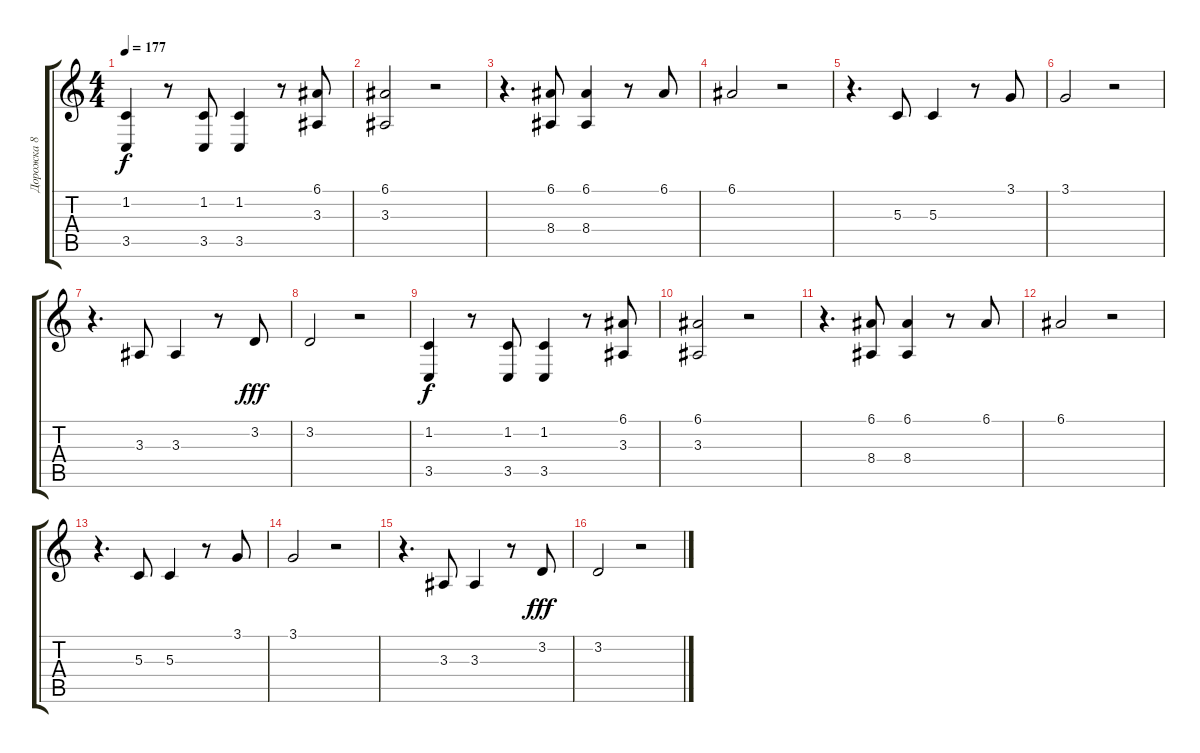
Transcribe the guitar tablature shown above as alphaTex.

\track ("Дорожка 8" "Дорожка 8") {instrument harpsichord}
\staff {score tabs}
\tuning (E4 B3 G3 D3 A2 E2) {hide}
\ts (4 4)
\tempo 177
\clef g2
\ks c
(1.2 3.5).4{dy f} r.8 (1.2 3.5).8 (1.2 3.5).4 r.8 (6.1 3.3).8 |
(6.1 3.3).2 r.2 |
r.4{d} (6.1 8.4).8 (6.1 8.4).4 r.8 6.1.8 |
6.1.2 r.2 |
r.4{d} 5.3.8 5.3.4 r.8 3.1.8 |
3.1.2 r.2 |
r.4{d} 3.3.8 3.3.4 r.8 3.2.8{dy fff} |
3.2.2 r.2 |
(1.2 3.5).4{dy f} r.8 (1.2 3.5).8 (1.2 3.5).4 r.8 (6.1 3.3).8 |
(6.1 3.3).2 r.2 |
r.4{d} (6.1 8.4).8 (6.1 8.4).4 r.8 6.1.8 |
6.1.2 r.2 |
r.4{d} 5.3.8 5.3.4 r.8 3.1.8 |
3.1.2 r.2 |
r.4{d} 3.3.8 3.3.4 r.8 3.2.8{dy fff} |
3.2.2 r.2
